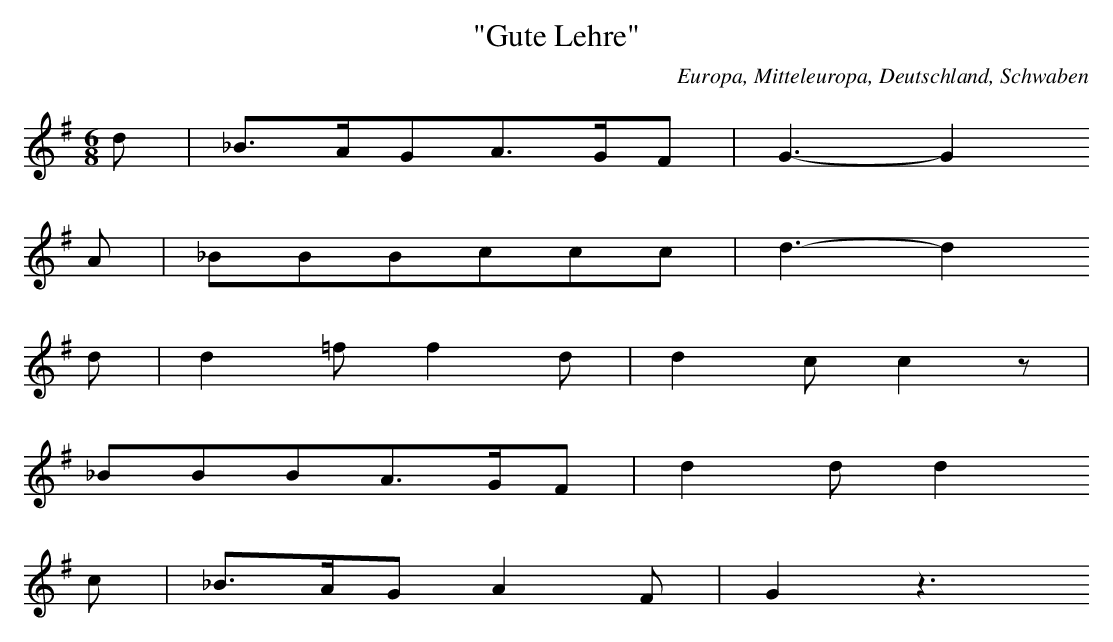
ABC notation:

X:1
T: "Gute Lehre"
O: Europa, Mitteleuropa, Deutschland, Schwaben
M: 6/8
L: 1/16
K: G
d2 | _B3AG2A3GF2 | G6-G4
A2 | _B2B2B2c2c2c2 | d6-d4
d2 | d4=f2f4d2 | d4c2c4z2 |
_B2B2B2A3GF2 | d4d2d4
c2 | _B3AG2A4F2 | G4z6
